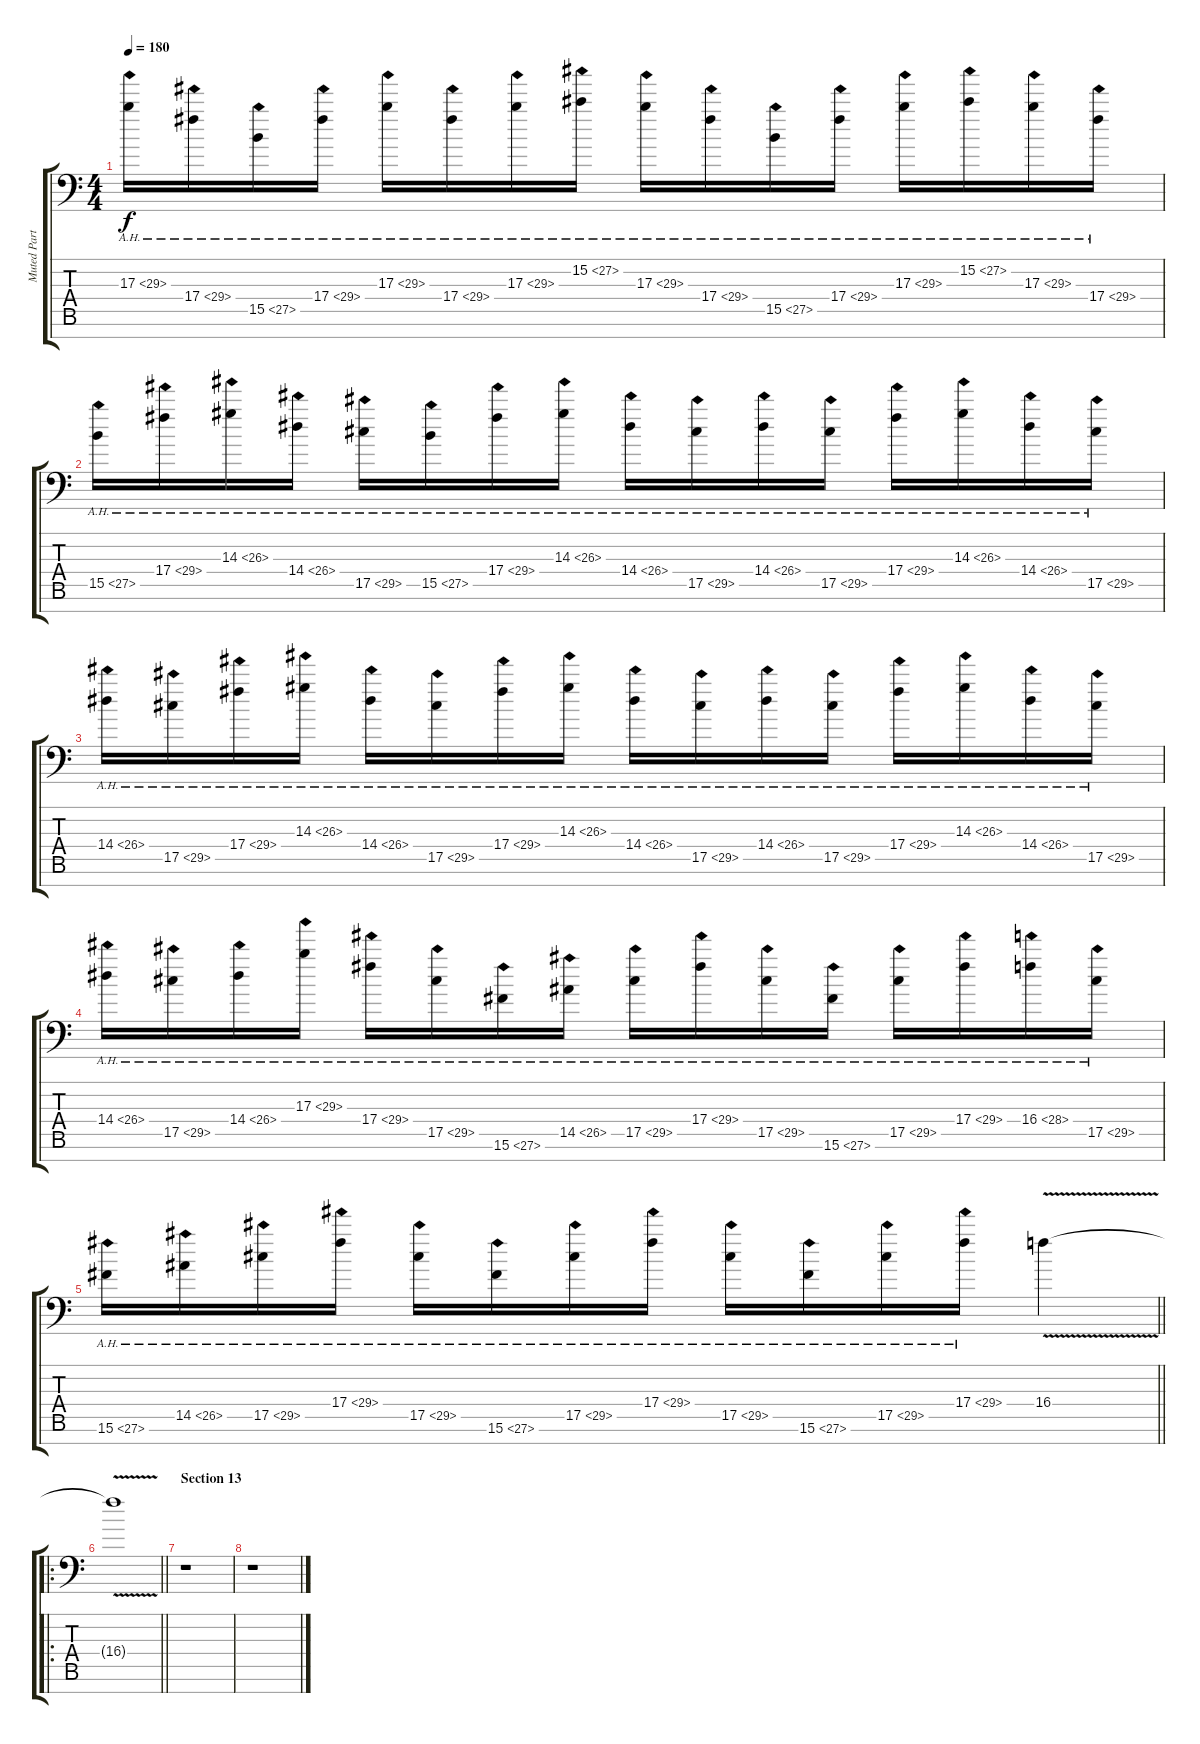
\track ("Muted Part" "Muted Part") {instrument electricguitarmuted}
\staff {score tabs}
\tuning (Eb4 Bb3 Gb3 Db3 Ab2 Eb2 Bb1) {hide}
\ts (4 4)
\tempo 180
\clef f4
\ks c
17.3{ah 12}.16{dy f} 17.4{ah 12}.16 15.5{ah 12}.16 17.4{ah 12}.16 17.3{ah 12}.16 17.4{ah 12}.16 17.3{ah 12}.16 15.2{ah 12}.16 17.3{ah 12}.16 17.4{ah 12}.16 15.5{ah 12}.16 17.4{ah 12}.16 17.3{ah 12}.16 15.2{ah 12}.16 17.3{ah 12}.16 17.4{ah 12}.16 |
15.5{ah 12}.16 17.4{ah 12}.16 14.3{ah 12}.16 14.4{ah 12}.16 17.5{ah 12}.16 15.5{ah 12}.16 17.4{ah 12}.16 14.3{ah 12}.16 14.4{ah 12}.16 17.5{ah 12}.16 14.4{ah 12}.16 17.5{ah 12}.16 17.4{ah 12}.16 14.3{ah 12}.16 14.4{ah 12}.16 17.5{ah 12}.16 |
14.4{ah 12}.16 17.5{ah 12}.16 17.4{ah 12}.16 14.3{ah 12}.16 14.4{ah 12}.16 17.5{ah 12}.16 17.4{ah 12}.16 14.3{ah 12}.16 14.4{ah 12}.16 17.5{ah 12}.16 14.4{ah 12}.16 17.5{ah 12}.16 17.4{ah 12}.16 14.3{ah 12}.16 14.4{ah 12}.16 17.5{ah 12}.16 |
14.4{ah 12}.16 17.5{ah 12}.16 14.4{ah 12}.16 17.3{ah 12}.16 17.4{ah 12}.16 17.5{ah 12}.16 15.6{ah 12}.16 14.5{ah 12}.16 17.5{ah 12}.16 17.4{ah 12}.16 17.5{ah 12}.16 15.6{ah 12}.16 17.5{ah 12}.16 17.4{ah 12}.16 16.4{ah 12}.16 17.5{ah 12}.16 |
\barLineRight lightlight
15.6{ah 12}.16 14.5{ah 12}.16 17.5{ah 12}.16 17.4{ah 12}.16 17.5{ah 12}.16 15.6{ah 12}.16 17.5{ah 12}.16 17.4{ah 12}.16 17.5{ah 12}.16 15.6{ah 12}.16 17.5{ah 12}.16 17.4{ah 12}.16 16.4{v}.4 |
\ro
\barLineRight lightlight
16.4{v t}.1 |
\section ("" "Section 13")
r.1 |
r.1
